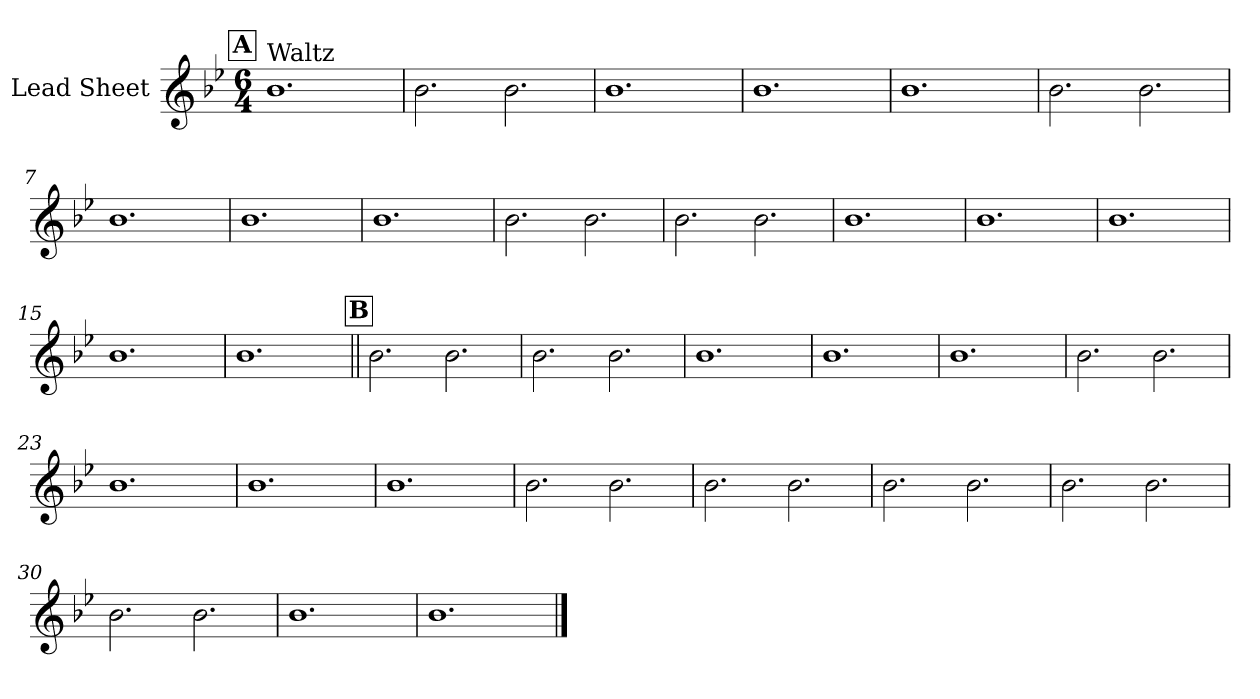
**kern
*part1
*staff1
*I"Lead Sheet
*clefG2
*k[b-e-]
*B-:
*M6/4
!!LO:REH:place=s1:a:fs=14:t=A
=1
!LO:TX:a:t=Waltz
1.b-
=2
2.b-\
2.b-\
=3
1.b-
=4
1.b-
!!LO:LB:g=z
=5
1.b-
=6
2.b-\
2.b-\
=7
1.b-
=8
1.b-
!!LO:LB:g=z
=9
1.b-
=10
2.b-\
2.b-\
=11
2.b-\
2.b-\
=12
1.b-
!!LO:LB:g=z
=13
1.b-
=14
1.b-
=15
1.b-
=16
1.b-
!!LO:LB:g=z
!!LO:REH:place=s1:a:fs=14:t=B
=17||
2.b-\
2.b-\
=18
2.b-\
2.b-\
=19
1.b-
=20
1.b-
!!LO:LB:g=z
=21
1.b-
=22
2.b-\
2.b-\
=23
1.b-
=24
1.b-
!!LO:LB:g=z
=25
1.b-
=26
2.b-\
2.b-\
=27
2.b-\
2.b-\
=28
2.b-\
2.b-\
!!LO:LB:g=z
=29
2.b-\
2.b-\
=30
2.b-\
2.b-\
=31
1.b-
=32
1.b-
==
*-
